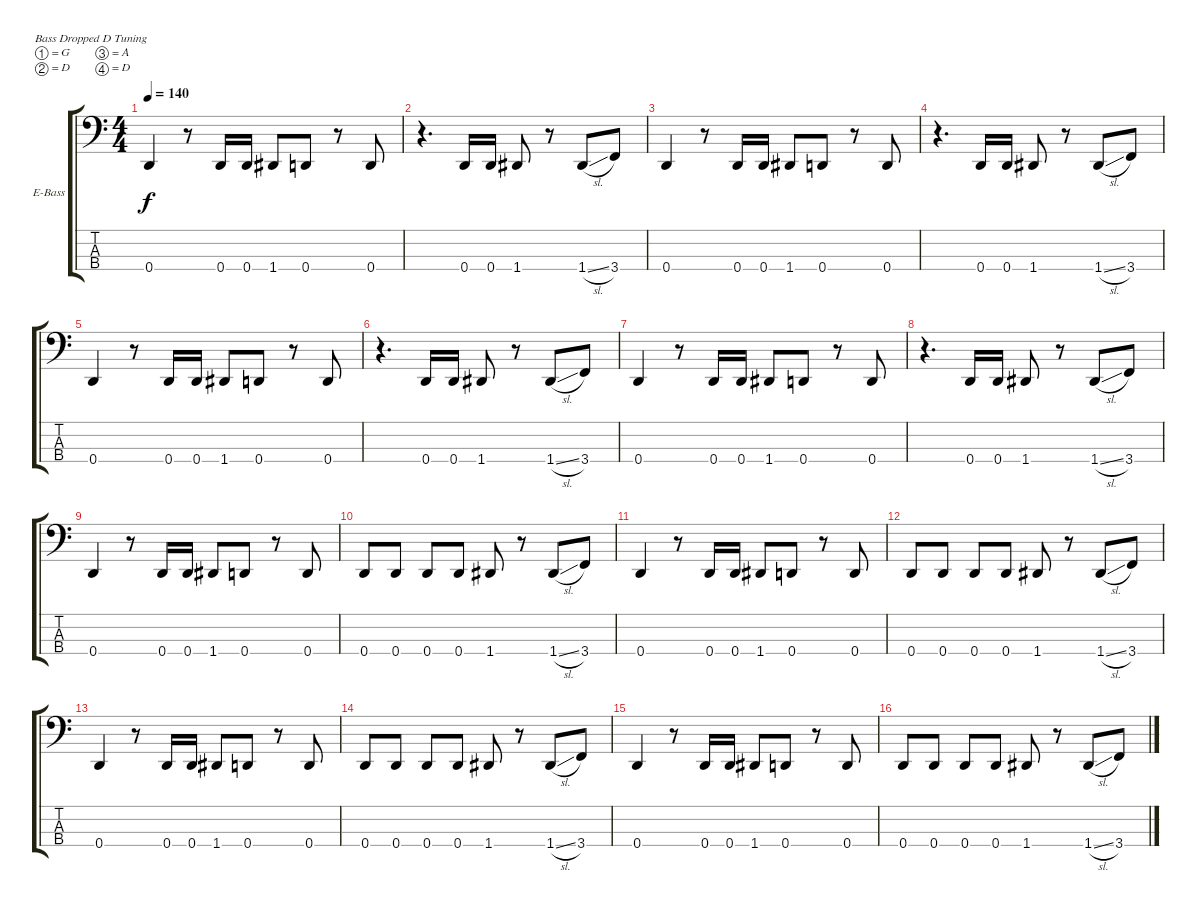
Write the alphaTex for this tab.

\bracketExtendMode groupsimilarinstruments
\firstSystemTrackNameOrientation horizontal
\otherSystemsTrackNameOrientation horizontal
\track ("Bass" "E-Bass") {instrument electricbasspick}
\staff {score tabs}
\tuning (G2 D2 A1 D1)
\ts (4 4)
\beaming (8 2 2 2 2)
\tempo 140
\clef f4
\ks c
0.4.4{dy f} r.8 0.4.16 0.4.16 1.4.8 0.4.8 r.8 0.4.8 |
r.4{d} 0.4.16 0.4.16 1.4.8 r.8 1.4{sl}.8 3.4.8 |
0.4.4 r.8 0.4.16 0.4.16 1.4.8 0.4.8 r.8 0.4.8 |
r.4{d} 0.4.16 0.4.16 1.4.8 r.8 1.4{sl}.8 3.4.8 |
0.4.4 r.8 0.4.16 0.4.16 1.4.8 0.4.8 r.8 0.4.8 |
r.4{d} 0.4.16 0.4.16 1.4.8 r.8 1.4{sl}.8 3.4.8 |
0.4.4 r.8 0.4.16 0.4.16 1.4.8 0.4.8 r.8 0.4.8 |
r.4{d} 0.4.16 0.4.16 1.4.8 r.8 1.4{sl}.8 3.4.8 |
0.4.4 r.8 0.4.16 0.4.16 1.4.8 0.4.8 r.8 0.4.8 |
0.4.8 0.4.8 0.4.8 0.4.8 1.4.8 r.8 1.4{sl}.8 3.4.8 |
0.4.4 r.8 0.4.16 0.4.16 1.4.8 0.4.8 r.8 0.4.8 |
0.4.8 0.4.8 0.4.8 0.4.8 1.4.8 r.8 1.4{sl}.8 3.4.8 |
0.4.4 r.8 0.4.16 0.4.16 1.4.8 0.4.8 r.8 0.4.8 |
0.4.8 0.4.8 0.4.8 0.4.8 1.4.8 r.8 1.4{sl}.8 3.4.8 |
0.4.4 r.8 0.4.16 0.4.16 1.4.8 0.4.8 r.8 0.4.8 |
0.4.8 0.4.8 0.4.8 0.4.8 1.4.8 r.8 1.4{sl}.8 3.4.8
